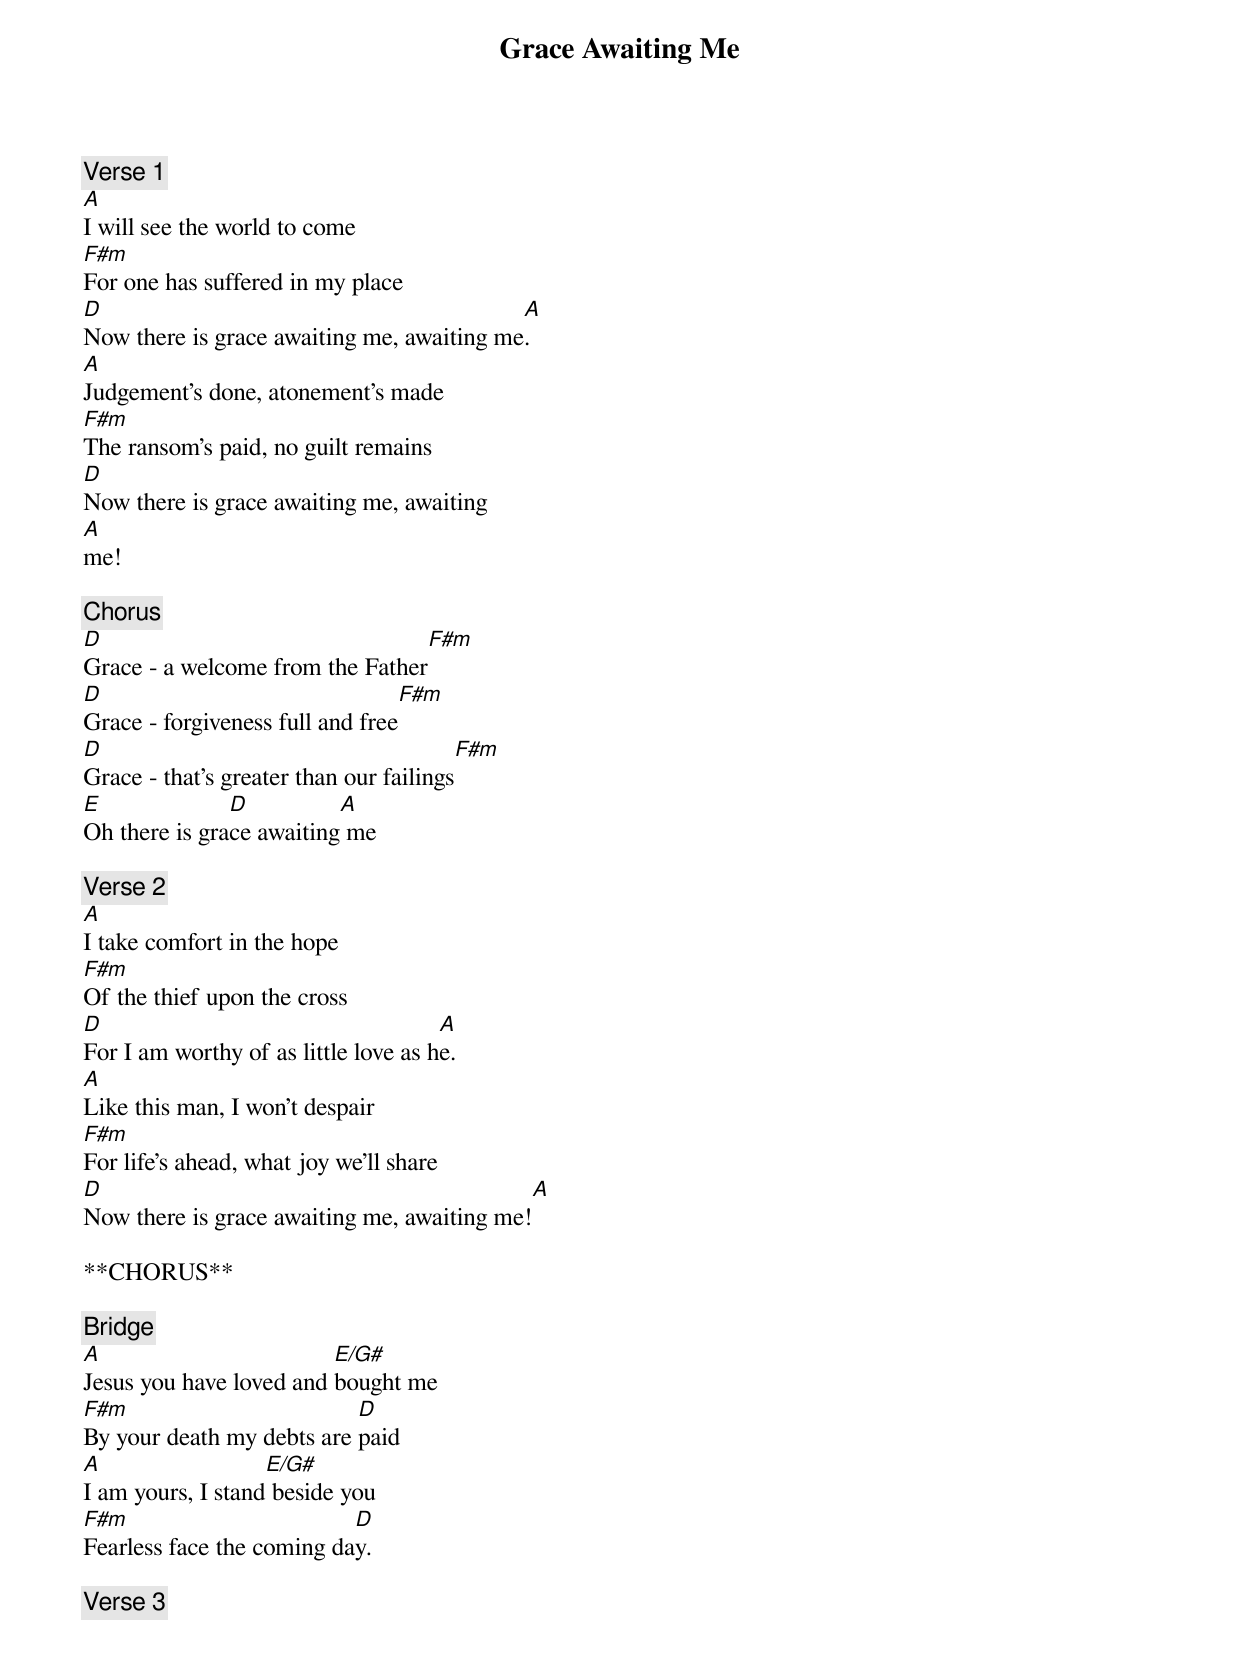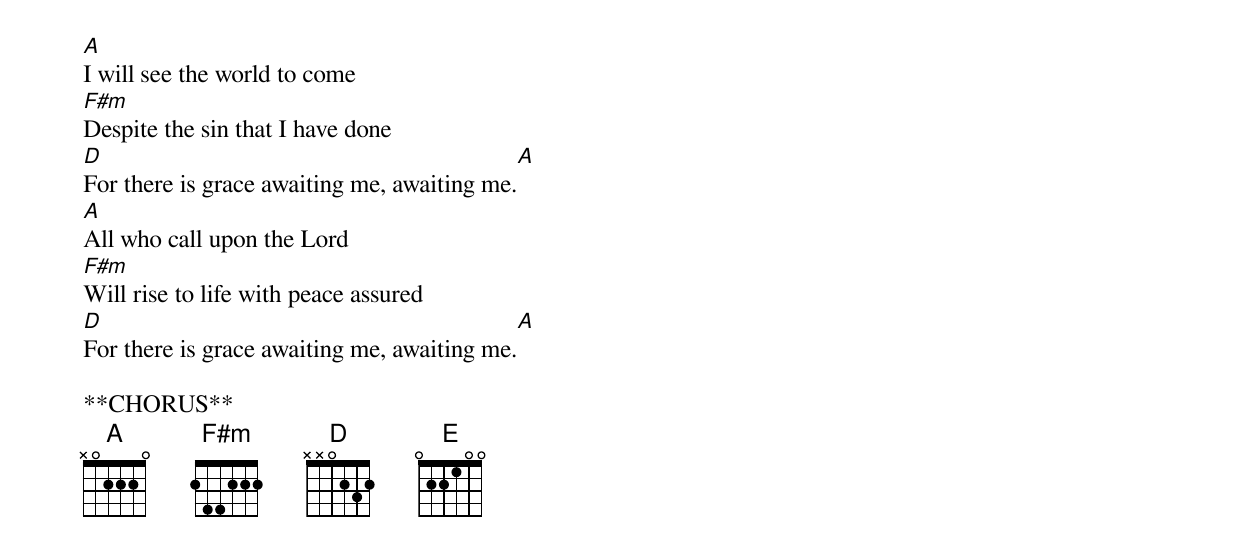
Grace Awaiting Me

[Verse 1]
A
I will see the world to come
F#m
For one has suffered in my place
D                                          A
Now there is grace awaiting me, awaiting me.
A
Judgement's done, atonement's made
F#m
The ransom's paid, no guilt remains
D
Now there is grace awaiting me, awaiting
A
me!

[Chorus]
D                                        F#m
Grace - a welcome from the Father
D                                         F#m
Grace - forgiveness full and free
D                                                  F#m
Grace - that's greater than our failings
E              D          A
Oh there is grace awaiting me

[Verse 2]
A
I take comfort in the hope
F#m
Of the thief upon the cross
D                                     A
For I am worthy of as little love as he.
A
Like this man, I won't despair
F#m
For life's ahead, what joy we'll share
D                                              A
Now there is grace awaiting me, awaiting me!

**CHORUS**

[Bridge]
A                        E/G#
Jesus you have loved and bought me
F#m                        D
By your death my debts are paid
A                  E/G#
I am yours, I stand beside you
F#m                        D
Fearless face the coming day.

[Verse 3]
A
I will see the world to come
F#m
Despite the sin that I have done
D                                           A
For there is grace awaiting me, awaiting me.
A
All who call upon the Lord
F#m
Will rise to life with peace assured
D                                            A
For there is grace awaiting me, awaiting me.

**CHORUS**
